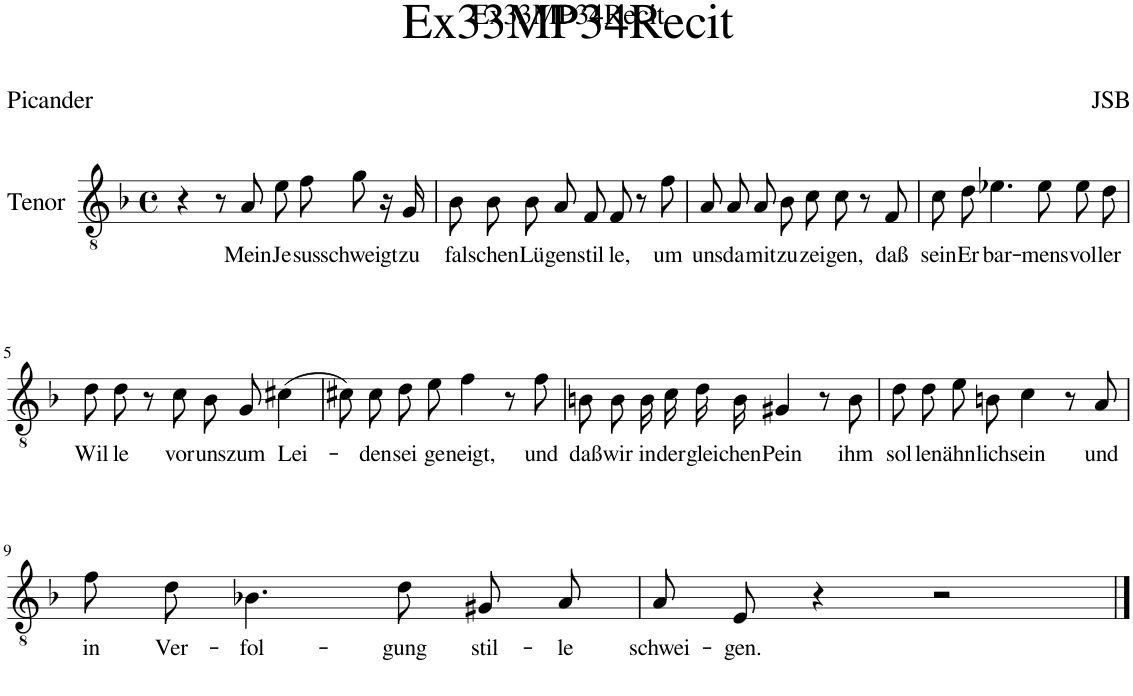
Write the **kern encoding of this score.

**kern	**text
*part1	*part1
*staff1	*staff1
*I"Tenor	*
*clefGv2	*
*k[b-]	*
*M4/4	*
*met(c)	*
=1	=1
4r	.
8r	.
!	!LO:LY:b
8A/	Mein
!	!LO:LY:b
8e\L	Je-
!	!LO:LY:b
8f\J	-sus
!	!LO:LY:b
8g\	schweigt
16r	.
!	!LO:LY:b
16G/	zu
=2	=2
!	!LO:LY:b
8B-\L	fal-
!	!LO:LY:b
8B-\J	-schen
!	!LO:LY:b
8B-/L	Lü-
!	!LO:LY:b
8A/J	-gen
!	!LO:LY:b
8F/L	stil-
!	!LO:LY:b
8F/J	-le,
8r	.
!	!LO:LY:b
8f\	um
=3	=3
!	!LO:LY:b
8A/L	uns
!	!LO:LY:b
8A/J	da-
!	!LO:LY:b
8A/L	-mit
!	!LO:LY:b
8B-/J	zu
!	!LO:LY:b
8c\L	zei-
!	!LO:LY:b
8c\J	-gen,
8r	.
!	!LO:LY:b
8F/	daß
=4	=4
!	!LO:LY:b
8c\L	sein
!	!LO:LY:b
8d\J	Er-
!	!LO:LY:b
4.e-X\	-bar-
!	!LO:LY:b
8e-\	-mens
!	!LO:LY:b
8e-\L	vol-
!	!LO:LY:b
8d\J	-ler
!!LO:LB:g=z
=5	=5
!	!LO:LY:b
8d\L	Wil-
!	!LO:LY:b
8d\J	-le
8r	.
!	!LO:LY:b
8c\	vor
!	!LO:LY:b
8B-/L	uns
!	!LO:LY:b
8G/J	zum
!	!LO:LY:b
(4c#X\	Lei-
=6	=6
8c#X\L)	.
!	!LO:LY:b
8c#\J	-den
!	!LO:LY:b
8d\L	sei
!	!LO:LY:b
8e\J	ge-
!	!LO:LY:b
4f\	-neigt,
8r	.
!	!LO:LY:b
8f\	und
=7	=7
!	!LO:LY:b
8Bn\L	daß
!	!LO:LY:b
8B\J	wir
!	!LO:LY:b
16B\LL	in
!	!LO:LY:b
16c\J	der-
!	!LO:LY:b
16d\L	-glei-
!	!LO:LY:b
16B\JJ	-chen
!	!LO:LY:b
4G#X/	Pein
8r	.
!	!LO:LY:b
8B\	ihm
=8	=8
!	!LO:LY:b
8d\L	sol-
!	!LO:LY:b
8d\J	-len
!	!LO:LY:b
8e\L	ähn-
!	!LO:LY:b
8Bn\J	-lich
!	!LO:LY:b
4c\	sein
8r	.
!	!LO:LY:b
8A/	und
!!LO:LB:g=z
=9	=9
!	!LO:LY:b
8f\L	in
!	!LO:LY:b
8d\J	Ver-
!	!LO:LY:b
4.B-X\	-fol-
!	!LO:LY:b
8d\	-gung
!	!LO:LY:b
8G#X/L	stil-
!	!LO:LY:b
8A/J	-le
=10	=10
!	!LO:LY:b
8A/L	schwei-
!	!LO:LY:b
8E/J	-gen.
4r	.
2r	.
==	==
*-	*-
